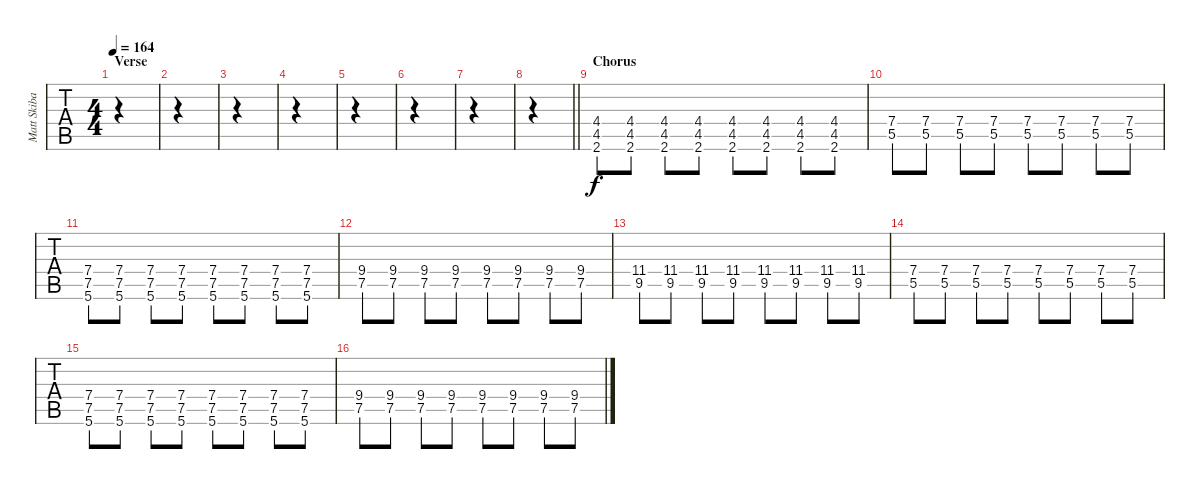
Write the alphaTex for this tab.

\track ("Matt Skiba - Guitar Two" "Matt Skiba") {instrument distortionguitar}
\staff {tabs}
\tuning (E4 B3 G3 D3 A2 E2) {hide}
\ts (4 4)
\section ("" "Verse")
\tempo 164
\clef g2
\ks c
|
|
|
|
|
|
|
\barLineRight lightlight
|
\section ("" "Chorus")
(4.4 4.5 2.6).8 (4.4 4.5 2.6).8 (4.4 4.5 2.6).8 (4.4 4.5 2.6).8 (4.4 4.5 2.6).8 (4.4 4.5 2.6).8 (4.4 4.5 2.6).8 (4.4 4.5 2.6).8 |
(7.4 5.5).8 (7.4 5.5).8 (7.4 5.5).8 (7.4 5.5).8 (7.4 5.5).8 (7.4 5.5).8 (7.4 5.5).8 (7.4 5.5).8 |
(7.4 7.5 5.6).8 (7.4 7.5 5.6).8 (7.4 7.5 5.6).8 (7.4 7.5 5.6).8 (7.4 7.5 5.6).8 (7.4 7.5 5.6).8 (7.4 7.5 5.6).8 (7.4 7.5 5.6).8 |
(9.4 7.5).8 (9.4 7.5).8 (9.4 7.5).8 (9.4 7.5).8 (9.4 7.5).8 (9.4 7.5).8 (9.4 7.5).8 (9.4 7.5).8 |
(11.4 9.5).8 (11.4 9.5).8 (11.4 9.5).8 (11.4 9.5).8 (11.4 9.5).8 (11.4 9.5).8 (11.4 9.5).8 (11.4 9.5).8 |
(7.4 5.5).8 (7.4 5.5).8 (7.4 5.5).8 (7.4 5.5).8 (7.4 5.5).8 (7.4 5.5).8 (7.4 5.5).8 (7.4 5.5).8 |
(7.4 7.5 5.6).8 (7.4 7.5 5.6).8 (7.4 7.5 5.6).8 (7.4 7.5 5.6).8 (7.4 7.5 5.6).8 (7.4 7.5 5.6).8 (7.4 7.5 5.6).8 (7.4 7.5 5.6).8 |
(9.4 7.5).8 (9.4 7.5).8 (9.4 7.5).8 (9.4 7.5).8 (9.4 7.5).8 (9.4 7.5).8 (9.4 7.5).8 (9.4 7.5).8
